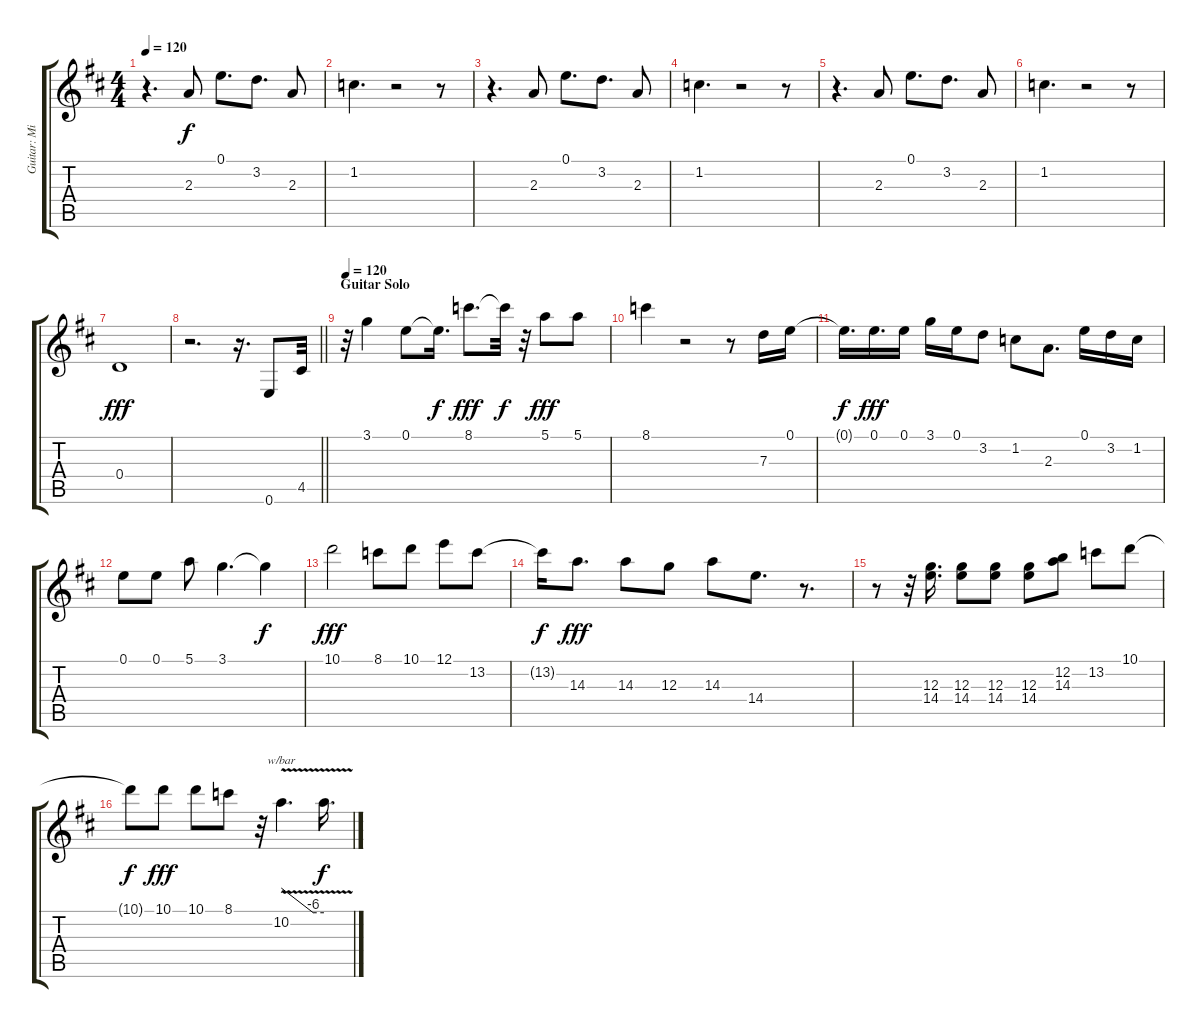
\track ("Guitar: Mick Ralphs" "Guitar: Mi") {instrument distortionguitar}
\staff {score tabs}
\tuning (E4 B3 G3 D3 A2 E2) {hide}
\ts (4 4)
\tempo 120
\clef g2
\ks d
r.4{d dy fff} 2.3.8{dy f} 0.1.8{d} 3.2.8{d} 2.3.8 |
1.2.4{d} r.2 r.8 |
r.4{d} 2.3.8 0.1.8{d} 3.2.8{d} 2.3.8 |
1.2.4{d} r.2 r.8 |
r.4{d} 2.3.8 0.1.8{d} 3.2.8{d} 2.3.8 |
1.2.4{d} r.2 r.8 |
0.4.1{dy fff} |
\barLineRight lightlight
r.2{d} r.16{d} 0.6.8 4.5.32 |
\section ("" "Guitar Solo")
\tempo 120
r.32{volume 16 balance 8} 3.1.4 0.1.8 0.1{t}.16{d dy f} 8.1.8{d dy fff} 8.1{t}.32{dy f} r.32 5.1.8{dy fff} 5.1.8 |
8.1.4 r.2 r.8 7.3.16 0.1.16 |
0.1{t}.16{d dy f} 0.1.16{d dy fff} 0.1.16 3.1.16 0.1.16 3.2.8 1.2.8 2.3.8{d} 0.1.16 3.2.16 1.2.16 |
0.1.8 0.1.8 5.1.8 3.1.4{d} 3.1{t}.4{dy f} |
10.1.2{dy fff} 8.1.8 10.1.8 12.1.8 13.2.8 |
13.2{t}.16{dy f} 14.3.8{d dy fff} 14.3.8 12.3.8 14.3.8 14.4.8{d} r.8{d} |
r.8 r.32 (12.3 14.4).16{d} (12.3 14.4).8 (12.3 14.4).8 (12.3 14.4).8 (12.2 14.3).8 13.2.8 10.1.8 |
10.1{t}.8{dy f} 10.1.8{dy fff} 10.1.8 8.1.8 r.32 10.2{v}.4{d tbe (custom default 0 0 45 -24 60 -24)} 10.2{t}.16{d dy f}
